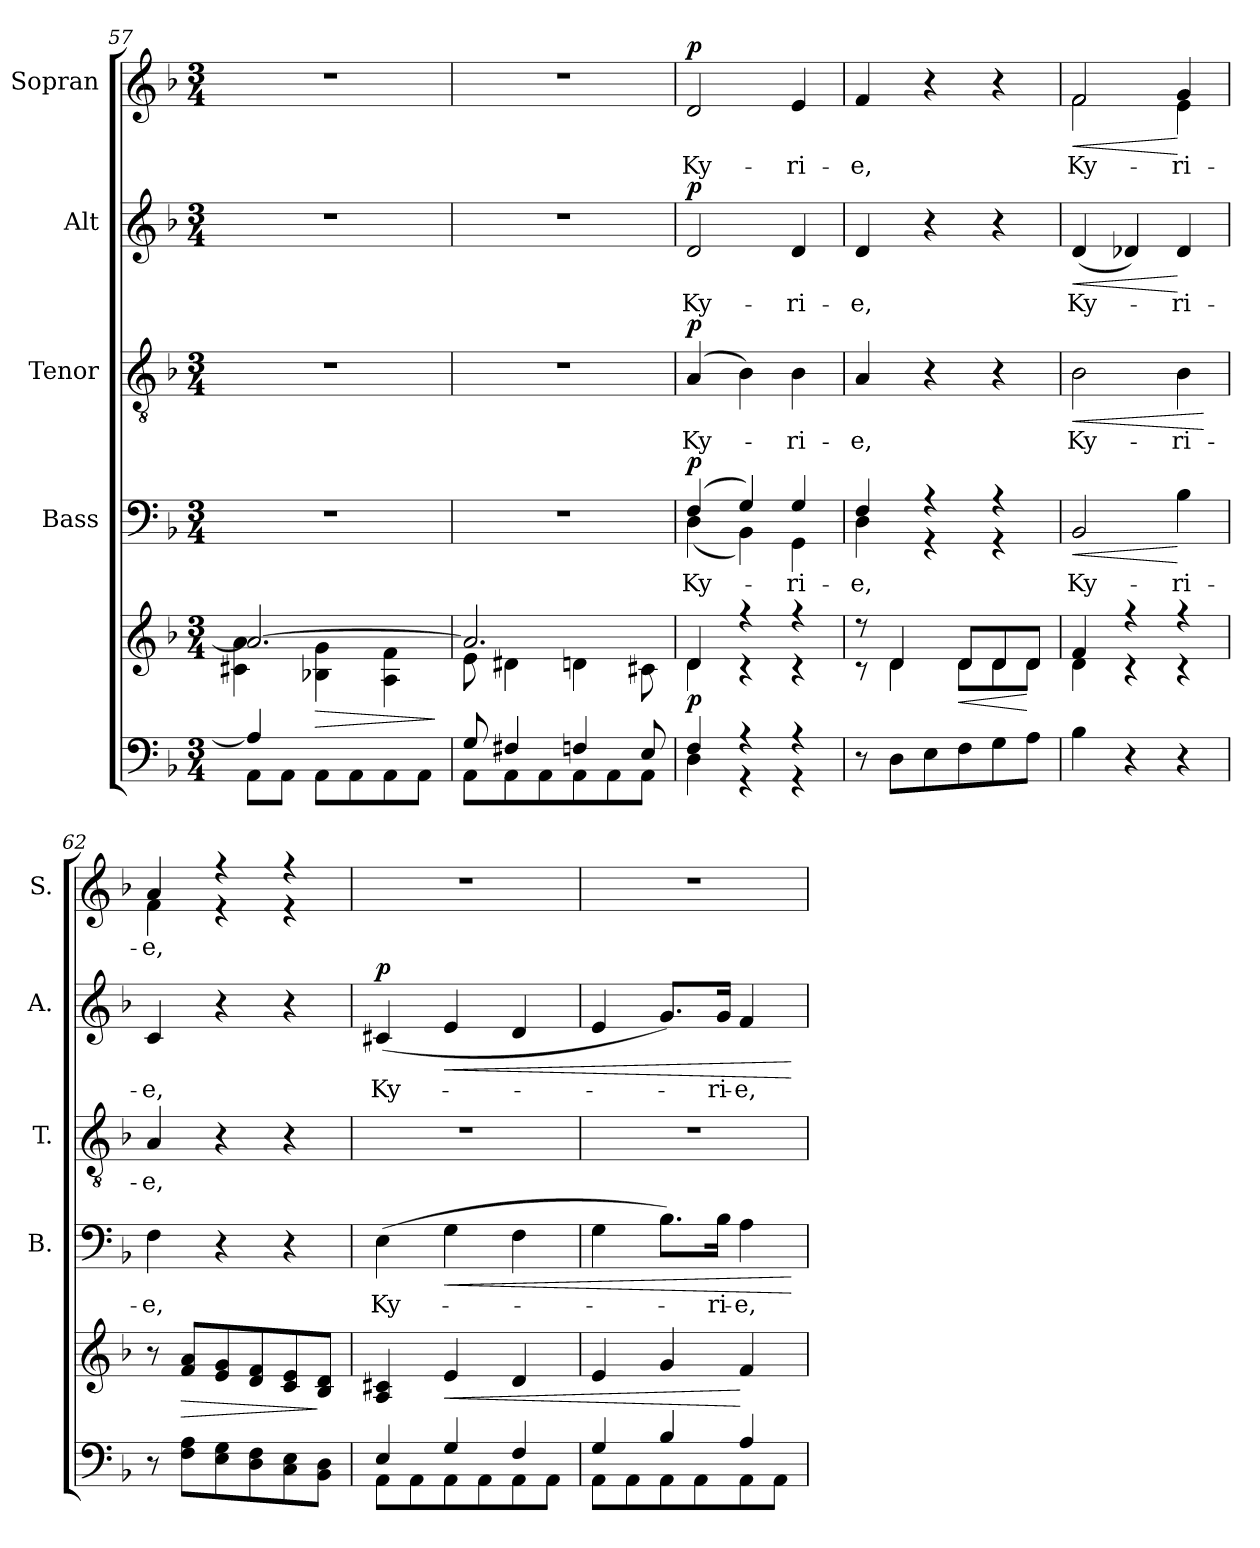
**kern	**kern	**dynam	**kern	**text	**dynam	**kern	**text	**dynam	**kern	**text	**dynam	**kern	**text	**dynam
*part5	*part5	*part5	*part4	*part4	*part4	*part3	*part3	*part3	*part2	*part2	*part2	*part1	*part1	*part1
*staff6	*staff5	*staff5/6	*staff4	*staff4	*staff4	*staff3	*staff3	*staff3	*staff2	*staff2	*staff2	*staff1	*staff1	*staff1
*	*	*	*I"Bass	*	*	*I"Tenor	*	*	*I"Alt	*	*	*I"Sopran	*	*
*	*	*	*I'B.	*	*	*I'T.	*	*	*I'A.	*	*	*I'S.	*	*
*clefF4	*clefG2	*	*clefF4	*	*	*clefGv2	*	*	*clefG2	*	*	*clefG2	*	*
*k[b-]	*k[b-]	*	*k[b-]	*	*	*k[b-]	*	*	*k[b-]	*	*	*k[b-]	*	*
*F:	*F:	*	*F:	*	*	*F:	*	*	*F:	*	*	*F:	*	*
*M3/4	*M3/4	*	*M3/4	*	*	*M3/4	*	*	*M3/4	*	*	*M3/4	*	*
=57	=57	=57	=57	=57	=57	=57	=57	=57	=57	=57	=57	=57	=57	=57
*^	*^	*	*	*	*	*	*	*	*	*	*	*	*	*
4A/]	8AA\L	2.a/_	4c#X\ 4a\	.	2.r	.	.	2.r	.	.	2.r	.	.	2.r	.	.
.	8AA\J	.	.	.	.	.	.	.	.	.	.	.	.	.	.	.
!	!	!	!	!LO:HP:b	!	!	!	!	!	!	!	!	!	!	!	!
2ryy	8AA\L	.	4B-X\ 4g\	>	.	.	.	.	.	.	.	.	.	.	.	.
.	8AA\	.	.	.	.	.	.	.	.	.	.	.	.	.	.	.
.	8AA\	.	4A\ 4f\	.	.	.	.	.	.	.	.	.	.	.	.	.
.	8AA\J	.	.	.	.	.	.	.	.	.	.	.	.	.	.	.
*v	*v	*	*	*	*	*	*	*	*	*	*	*	*	*	*	*
*	*v	*v	*	*	*	*	*	*	*	*	*	*	*	*	*
.	.	]	.	.	.	.	.	.	.	.	.	.	.	.
=58	=58	=58	=58	=58	=58	=58	=58	=58	=58	=58	=58	=58	=58	=58
*^	*^	*	*	*	*	*	*	*	*	*	*	*	*	*
8G/	8AA\L	2.a/]	8e\	.	2.r	.	.	2.r	.	.	2.r	.	.	2.r	.	.
4F#X/	8AA\	.	4d#X\	.	.	.	.	.	.	.	.	.	.	.	.	.
.	8AA\	.	.	.	.	.	.	.	.	.	.	.	.	.	.	.
4Fn/	8AA\	.	4dn\	.	.	.	.	.	.	.	.	.	.	.	.	.
.	8AA\	.	.	.	.	.	.	.	.	.	.	.	.	.	.	.
8E/	8AA\J	.	8c#X\	.	.	.	.	.	.	.	.	.	.	.	.	.
=59	=59	=59	=59	=59	=59	=59	=59	=59	=59	=59	=59	=59	=59	=59	=59	=59
!	!	!	!	!LO:DY:b	!	!LO:LY:b	!LO:DY:a	!	!LO:LY:b	!LO:DY:a	!	!LO:LY:b	!LO:DY:a	!	!LO:LY:b	!LO:DY:a
*	*	*	*	*	*^	*	*	*	*	*	*	*	*	*	*	*
4F/	4D\	4d/	4d\	p	(4F/	(<4D\	Ky-	p	(4A/	Ky-	p	2d/	Ky-	p	2d/	Ky-	p
4r	4r	4r	4r	.	4G/)	4BB-\)	.	.	4B-\)	.	.	.	.	.	.	.	.
!	!	!	!	!	!	!	!LO:LY:b	!	!	!LO:LY:b	!	!	!LO:LY:b	!	!	!LO:LY:b	!
4r	4r	4r	4r	.	4G/	4GG\	-ri-	.	4B-\	-ri-	.	4d/	-ri-	.	4e/	-ri-	.
=60	=60	=60	=60	=60	=60	=60	=60	=60	=60	=60	=60	=60	=60	=60	=60	=60	=60
!	!	!	!	!	!	!	!LO:LY:b	!	!	!LO:LY:b	!	!	!LO:LY:b	!	!	!LO:LY:b	!
*v	*v	*	*	*	*	*	*	*	*	*	*	*	*	*	*	*	*
8r	8r	8r	.	4F/	4D\	-e,	.	4A/	-e,	.	4d/	-e,	.	4f/	-e,	.
8D\L	4d/	4d\	.	.	.	.	.	.	.	.	.	.	.	.	.	.
8E\	.	.	.	4r	4r	.	.	4r	.	.	4r	.	.	4r	.	.
!	!	!	!LO:HP:b	!	!	!	!	!	!	!	!	!	!	!	!	!
8F\	8d/L	8d\L	<	.	.	.	.	.	.	.	.	.	.	.	.	.
8G\	8d/	8d\	.	4r	4r	.	.	4r	.	.	4r	.	.	4r	.	.
8A\J	8d/J	8d\J	[	.	.	.	.	.	.	.	.	.	.	.	.	.
*	*	*	*	*v	*v	*	*	*	*	*	*	*	*	*	*	*
=61	=61	=61	=61	=61	=61	=61	=61	=61	=61	=61	=61	=61	=61	=61	=61
!	!	!	!	!	!LO:LY:b	!LO:HP:b	!	!LO:LY:b	!LO:HP:b	!	!LO:LY:b	!LO:HP:b	!	!LO:LY:b	!LO:HP:b
*	*	*	*	*	*	*	*	*	*	*	*	*	*^	*	*
4B-\	4f/	4d\	.	2BB-/	Ky-	<	2B-\	Ky-	<	(<4d/	Ky-	<	2f/	2f\	Ky-	<
4r	4r	4r	.	.	.	.	.	.	.	4d-X/)	.	.	.	.	.	.
!	!	!	!	!	!LO:LY:b	!	!	!LO:LY:b	!	!	!LO:LY:b	!	!	!	!LO:LY:b	!
4r	4r	4r	.	4B-\	-ri-	[	4B-\	-ri-	.	4d-/	-ri-	[	4g/	4e\	-ri-	[
*	*v	*v	*	*	*	*	*	*	*	*	*	*	*v	*v	*	*
.	.	.	.	.	.	.	.	[	.	.	.	.	.	.
!!LO:LB:g=z
=62	=62	=62	=62	=62	=62	=62	=62	=62	=62	=62	=62	=62	=62	=62
!	!	!	!	!LO:LY:b	!	!	!LO:LY:b	!	!	!LO:LY:b	!	!	!LO:LY:b	!
*	*	*	*	*	*	*	*	*	*	*	*	*^	*	*
8r	8r	.	4F\	-e,	.	4A/	-e,	.	4c/	-e,	.	4a/	4f\	-e,	.
!	!	!LO:HP:b	!	!	!	!	!	!	!	!	!	!	!	!	!
8F\ 8A\L	8f/ 8a/L	>	.	.	.	.	.	.	.	.	.	.	.	.	.
8E\ 8G\	8e/ 8g/	.	4r	.	.	4r	.	.	4r	.	.	4r	4r	.	.
8D\ 8F\	8d/ 8f/	.	.	.	.	.	.	.	.	.	.	.	.	.	.
8C\ 8E\	8c/ 8e/	.	4r	.	.	4r	.	.	4r	.	.	4r	4r	.	.
8BB-\ 8D\J	8B-/ 8d/J	]	.	.	.	.	.	.	.	.	.	.	.	.	.
*	*	*	*	*	*	*	*	*	*	*	*	*v	*v	*	*
=63	=63	=63	=63	=63	=63	=63	=63	=63	=63	=63	=63	=63	=63	=63
*^	*	*	*	*	*	*	*	*	*	*	*	*	*	*
!	!	!	!	!	!LO:LY:b	!	!	!	!	!	!LO:LY:b	!LO:DY:a	!	!	!
4E/	8AA\L	4A/ 4c#X/	.	(>4E\	Ky-	.	2.r	.	.	(<4c#X/	Ky-	p	2.r	.	.
.	8AA\	.	.	.	.	.	.	.	.	.	.	.	.	.	.
!	!	!	!LO:HP:b	!	!	!LO:HP:b	!	!	!	!	!	!LO:HP:b	!	!	!
4G/	8AA\	4e/	<	4G\	.	<	.	.	.	4e/	.	<	.	.	.
.	8AA\	.	.	.	.	.	.	.	.	.	.	.	.	.	.
4F/	8AA\	4d/	.	4F\	.	.	.	.	.	4d/	.	.	.	.	.
.	8AA\J	.	.	.	.	.	.	.	.	.	.	.	.	.	.
=64	=64	=64	=64	=64	=64	=64	=64	=64	=64	=64	=64	=64	=64	=64	=64
4G/	8AA\L	4e/	.	4G\	.	.	2.r	.	.	4e/	.	.	2.r	.	.
.	8AA\	.	.	.	.	.	.	.	.	.	.	.	.	.	.
4B-/	8AA\	4g/	.	8.B-\L)	.	.	.	.	.	8.g/L)	.	.	.	.	.
.	8AA\	.	.	.	.	.	.	.	.	.	.	.	.	.	.
!	!	!	!	!	!LO:LY:b	!	!	!	!	!	!LO:LY:b	!	!	!	!
.	.	.	.	16B-\Jk	-ri-	.	.	.	.	16g/Jk	-ri-	.	.	.	.
!	!	!	!	!	!LO:LY:b	!	!	!	!	!	!LO:LY:b	!	!	!	!
4A/	8AA\	4f/	[	4A\	-e,	.	.	.	.	4f/	-e,	.	.	.	.
.	8AA\J	.	.	.	.	.	.	.	.	.	.	.	.	.	.
*v	*v	*	*	*	*	*	*	*	*	*	*	*	*	*	*
.	.	.	.	.	[	.	.	.	.	.	[	.	.	.
=	=	=	=	=	=	=	=	=	=	=	=	=	=	=
*-	*-	*-	*-	*-	*-	*-	*-	*-	*-	*-	*-	*-	*-	*-
